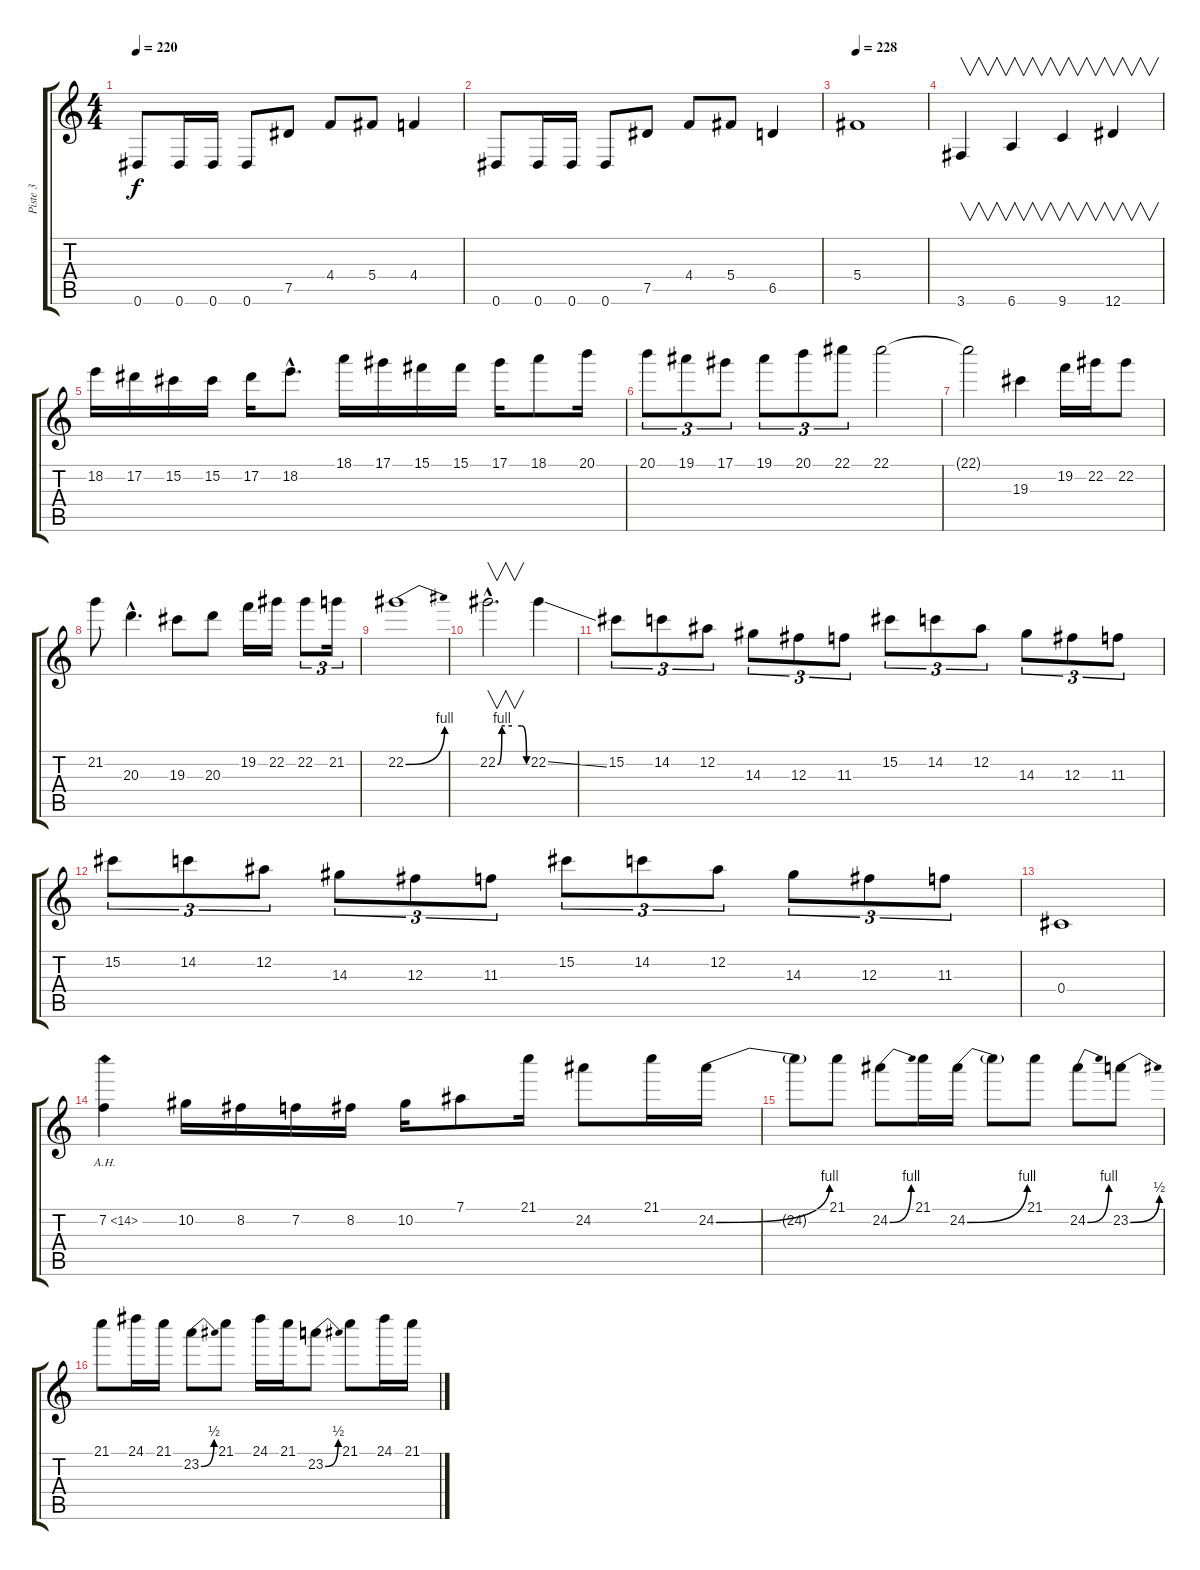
\track ("Piste 3" "Piste 3") {instrument distortionguitar}
\staff {score tabs}
\tuning (Eb4 Bb3 Gb3 Db3 Ab2 Eb2) {hide}
\ts (4 4)
\tempo 220
\clef g2
\ks c
0.6.8{dy f} 0.6.16 0.6.16 0.6.8 7.5.8 4.4.8 5.4.8 4.4.4 |
0.6.8 0.6.16 0.6.16 0.6.8 7.5.8 4.4.8 5.4.8 6.5.4 |
\tempo 228
5.4.1{volume 16} |
3.6.4{v} 6.6.4{v} 9.6.4{v} 12.6.4{v} |
18.2.16 17.2.16 15.2.16 15.2.16 17.2.16 18.2{hac}.8{d} 18.1.16 17.1.16 15.1.16 15.1.16 17.1.16 18.1.8 20.1.16 |
20.1.8{tu (3 2)} 19.1.8{tu (3 2)} 17.1.8{tu (3 2)} 19.1.8{tu (3 2)} 20.1.8{tu (3 2)} 22.1.8{tu (3 2)} 22.1.2 |
22.1{t}.2 19.3.4 19.2.16 22.2.16 22.2.8 |
21.2.8 20.3{hac}.4{d} 19.3.8 20.3.8 19.2.16 22.2.16 22.2.8{tu (3 2)} 21.2.16{tu (3 2)} |
22.2{be (bend 0 0 60 4)}.1 |
22.2{be (custom 0 0 9 4 15 4 30 4 50 4 60 0) hac}.2{v d} 22.2{ss}.4 |
15.2.8{tu (3 2)} 14.2.8{tu (3 2)} 12.2.8{tu (3 2)} 14.3.8{tu (3 2)} 12.3.8{tu (3 2)} 11.3.8{tu (3 2)} 15.2.8{tu (3 2)} 14.2.8{tu (3 2)} 12.2.8{tu (3 2)} 14.3.8{tu (3 2)} 12.3.8{tu (3 2)} 11.3.8{tu (3 2)} |
15.2.8{tu (3 2)} 14.2.8{tu (3 2)} 12.2.8{tu (3 2)} 14.3.8{tu (3 2)} 12.3.8{tu (3 2)} 11.3.8{tu (3 2)} 15.2.8{tu (3 2)} 14.2.8{tu (3 2)} 12.2.8{tu (3 2)} 14.3.8{tu (3 2)} 12.3.8{tu (3 2)} 11.3.8{tu (3 2)} |
0.4.1 |
7.2{ah 7}.4 10.2.16 8.2.16 7.2.16 8.2.16 10.2.16 7.1.8 21.1.16 24.2.8 21.1.16 24.2{be (bend 0 0 60 4)}.16 |
24.2{t}.8 21.1.8 24.2{be (bend 0 0 60 4)}.8 21.1.16 24.2{be (bend 0 0 60 4)}.16 24.2{t}.8 21.1.8 24.2{be (bend 0 0 60 4)}.8 23.2{be (bend 0 0 60 2)}.8 |
21.1.8 24.1.16 21.1.16 23.2{be (bend 0 0 60 2)}.8 21.1.8 24.1.16 21.1.16 23.2{be (bend 0 0 60 2)}.8 21.1.8 24.1.16 21.1.16
